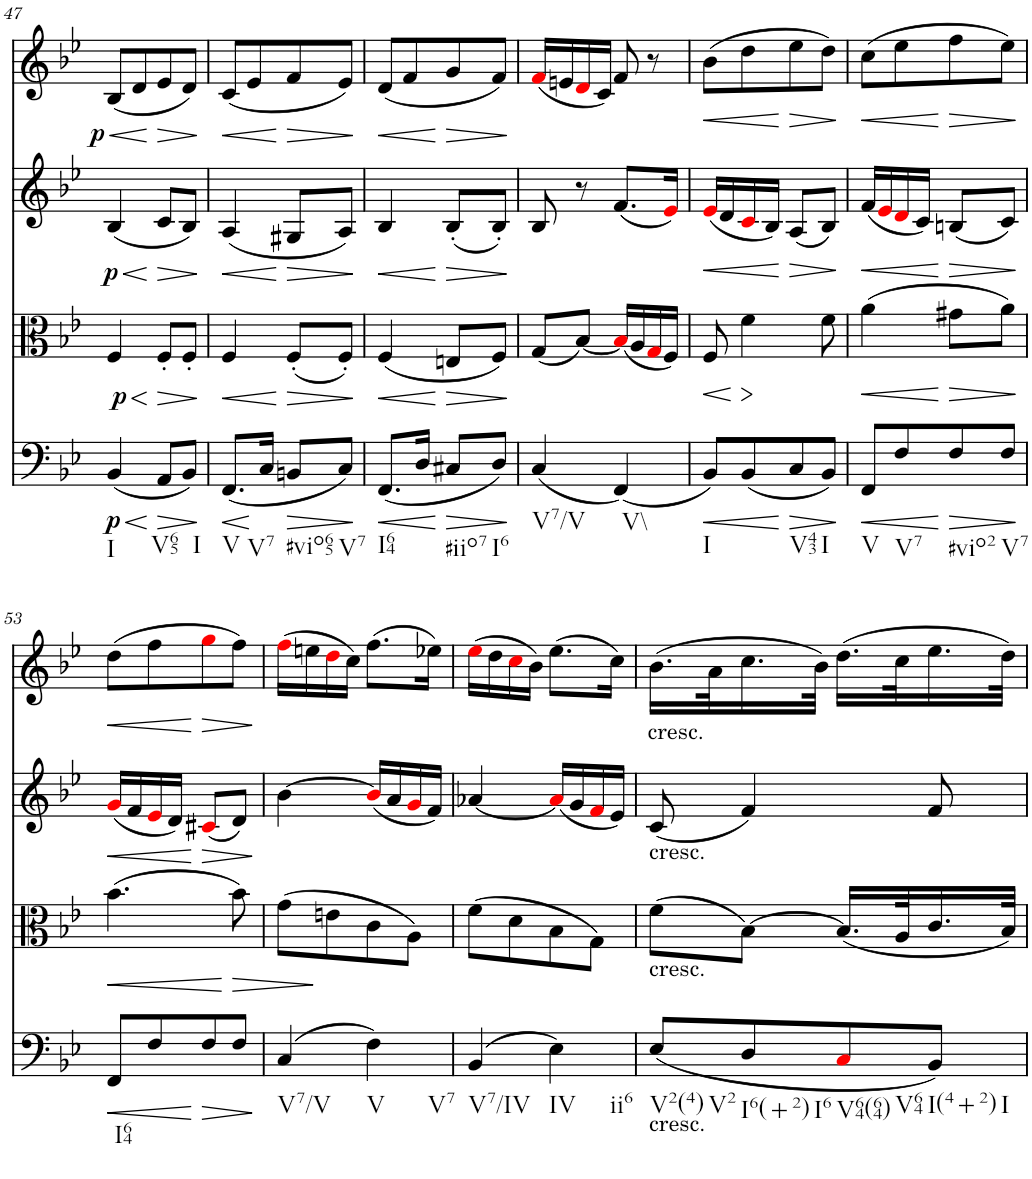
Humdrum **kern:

**kern	**dynam	**kern	**dynam	**kern	**dynam	**kern	**dynam
*part4	*part4	*part3	*part3	*part2	*part2	*part1	*part1
*staff4	*staff4	*staff3	*staff3	*staff2	*staff2	*staff1	*staff1
*I"Violoncello	*	*I"Viola	*	*I"Violin II	*	*I"Violin I	*
!!LO:PB:g=z
*clefF4	*	*clefC3	*	*clefG2	*	*clefG2	*
*k[b-e-]	*	*k[b-e-]	*	*k[b-e-]	*	*k[b-e-]	*
*M2/4	*	*M2/4	*	*M2/4	*	*M2/4	*
=47	=47	=47	=47	=47	=47	=47	=47
!LO:TX:b:t=I	!	!	!	!	!	!	!
!	!LO:HP:b	!	!LO:HP:b	!	!LO:HP:b	!	!LO:HP:b
!	!LO:DY:n=1:b	!	!LO:DY:n=1:b	!	!LO:DY:n=1:b	!	!LO:DY:n=1:b
(4BB-/	< p	4F/	< p	(4B-/	< p	(8B-/L	< p
.	.	.	.	.	.	8d/	.
!LO:TX:b:t=V65	!	!	!	!	!	!	!
!	!LO:HP:n=1:b	!	!LO:HP:n=1:b	!	!LO:HP:n=1:b	!	!LO:HP:n=1:b
8AA/L	[ >	8F'/L	[ >	8c/L	[ >	8e-/	[ >
!LO:TX:b:t=I	!	!	!	!	!	!	!
8BB-/J)	.	8F'/J	.	8B-/J)	.	8d/J)	.
.	]	.	]	.	]	.	]
=48	=48	=48	=48	=48	=48	=48	=48
!LO:TX:b:t=V	!	!	!	!	!	!	!
!LO:TX:b:t=V7	!	!	!	!	!	!	!
!	!LO:HP:b	!	!LO:HP:b	!	!LO:HP:b	!	!LO:HP:b
(8.FF/L	<	4F/	<	(4A/	<	(8c/L	<
.	.	.	.	.	.	8e-/	.
16C/Jk	[	.	.	.	.	.	.
!LO:TX:b:t=#vio65	!	!	!	!	!	!	!
!	!LO:HP:b	!	!LO:HP:n=1:b	!	!LO:HP:n=1:b	!	!LO:HP:n=1:b
8BBn/L	>	(8F'/L	[ >	8G#X/L	[ >	8f/	[ >
!LO:TX:b:t=V7	!	!	!	!	!	!	!
8C/J)	.	8F'/J)	.	8A/J)	.	8e-/J)	.
.	]	.	]	.	]	.	]
=49	=49	=49	=49	=49	=49	=49	=49
!LO:TX:b:t=I64	!	!	!	!	!	!	!
!	!LO:HP:b	!	!LO:HP:b	!	!LO:HP:b	!	!LO:HP:b
(8.FF/L	<	(4F/	<	4B-/	<	(8d/L	<
.	.	.	.	.	.	8f/	.
16D/Jk	.	.	.	.	.	.	.
!LO:TX:b:t=#iio7	!	!	!	!	!	!	!
!	!LO:HP:n=1:b	!	!LO:HP:n=1:b	!	!LO:HP:n=1:b	!	!LO:HP:n=1:b
8C#X/L	[ >	8En/L	[ >	(8B-'/L	[ >	8g/	[ >
!LO:TX:b:t=I6	!	!	!	!	!	!	!
8D/J)	.	8F/J)	.	8B-'/J)	.	8f/J)	.
.	]	.	]	.	]	.	]
=50	=50	=50	=50	=50	=50	=50	=50
!LO:TX:b:t=V7/V	!	!	!	!	!	!	!
(4C/	.	(8G/L	.	8B-/	.	(16fi/LL	.
.	.	.	.	.	.	16en/	.
.	.	[8B-/J)	.	8r	.	16di/	.
.	.	.	.	.	.	16c/JJ)	.
!LO:TX:b:t=V\\	!	!	!	!	!	!	!
(4FF/)	.	(16B-i/LL]	.	(8.f/L	.	8f/	.
.	.	16A/	.	.	.	.	.
.	.	16Gi/	.	.	.	8r	.
.	.	16F/JJ)	.	16e-i/Jk)	.	.	.
=51	=51	=51	=51	=51	=51	=51	=51
!LO:TX:b:t=I	!	!	!	!	!	!	!
!	!LO:HP:b	!	!LO:HP:b	!	!LO:HP:b	!	!LO:HP:b
8BB-/L)	<	8F/	<	(16e-i/LL	<	(8b-\L	<
.	.	.	.	16d/	.	.	.
!	!	!	!LO:HP:n=1:b	!	!	!	!
(8BB-/	.	4f\	[ >	16ci/	.	8dd\	.
.	.	.	.	16B-/JJ)	.	.	.
!LO:TX:b:t=V43	!	!	!	!	!	!	!
!	!LO:HP:n=1:b	!	!	!	!LO:HP:n=1:b	!	!LO:HP:n=1:b
8C/	[ >	.	.	(8A/L	[ >	8ee-\	[ >
!LO:TX:b:t=I	!	!	!	!	!	!	!
8BB-/J)	.	8f\	.	8B-/J)	.	8dd\J)	.
.	]	.	]	.	]	.	]
=52	=52	=52	=52	=52	=52	=52	=52
!LO:TX:b:t=V	!	!	!	!	!	!	!
!	!LO:HP:b	!	!LO:HP:b	!	!LO:HP:b	!	!LO:HP:b
8FF/L	<	(4a\	<	(16f/LL	<	(8cc\L	<
.	.	.	.	16e-i/	.	.	.
!LO:TX:b:t=V7	!	!	!	!	!	!	!
8F/	.	.	.	16di/	.	8ee-\	.
.	.	.	.	16c/JJ)	.	.	.
!LO:TX:b:t=#vio2	!	!	!	!	!	!	!
!	!LO:HP:n=1:b	!	!LO:HP:n=1:b	!	!LO:HP:n=1:b	!	!LO:HP:n=1:b
8F/	[ >	8g#X\L	[ >	(8Bn/L	[ >	8ff\	[ >
!LO:TX:b:t=V7	!	!	!	!	!	!	!
8F/J	.	8a\J)	.	8c/J)	.	8ee-\J)	.
.	]	.	]	.	]	.	]
!!LO:LB:g=z
=53	=53	=53	=53	=53	=53	=53	=53
!LO:TX:b:t=I64	!	!	!	!	!	!	!
!	!LO:HP:b	!	!LO:HP:b	!	!LO:HP:b	!	!LO:HP:b
8FF/L	<	(4.b-\	<	(16gi/LL	<	(8dd\L	<
.	.	.	.	16f/	.	.	.
8F/	.	.	.	16e-i/	.	8ff\	.
.	.	.	.	16d/JJ)	.	.	.
!	!LO:HP:n=1:b	!	!	!	!LO:HP:n=1:b	!	!LO:HP:n=1:b
8F/	[ >	.	.	(8c#Xi/L	[ >	8ggi\	[ >
!	!	!	!LO:HP:n=1:b	!	!	!	!
8F/J	.	8b-\)	[ >	8d/J)	.	8ff\J)	.
.	]	.	]	.	]	.	]
=54	=54	=54	=54	=54	=54	=54	=54
!LO:TX:b:t=V7/V	!	!	!	!	!	!	!
(4C/	.	(8g\L	.	[4b-\	.	(16ffi\LL	.
.	.	.	.	.	.	16een\	.
.	.	8en\	.	.	.	16ddi\	.
.	.	.	.	.	.	16cc\JJ)	.
!LO:TX:b:t=V	!	!	!	!	!	!	!
!LO:TX:b:t=V7	!	!	!	!	!	!	!
4F\)	.	8c\	.	(16b-i/LL]	.	(8.ff\L	.
.	.	.	.	16a/	.	.	.
.	.	8A\J)	.	16gi/	.	.	.
.	.	.	.	16f/JJ)	.	16ee-X\Jk)	.
=55	=55	=55	=55	=55	=55	=55	=55
!LO:TX:b:t=V7/IV	!	!	!	!	!	!	!
(4BB-/	.	(8f\L	.	[4a-X/	.	(16ee-i\LL	.
.	.	.	.	.	.	16dd\	.
.	.	8d\	.	.	.	16cci\	.
.	.	.	.	.	.	16b-\JJ)	.
!LO:TX:b:t=IV	!	!	!	!	!	!	!
!LO:TX:b:t=ii6	!	!	!	!	!	!	!
4E-\)	.	8B-\	.	(16a-i/LL]	.	(8.ee-\L	.
.	.	.	.	16g/	.	.	.
.	.	8G\J)	.	16fi/	.	.	.
.	.	.	.	16e-/JJ)	.	16cc\Jk)	.
=56	=56	=56	=56	=56	=56	=56	=56
!	!	!	!	!	!	!LO:TX:b:t=cresc.	!
!	!	!LO:TX:a:t=cresc.	!	!	!	!	!
!LO:TX:a:t=cresc.	!	!	!	!	!	!	!
!LO:TX:b:t=cresc.	!	!	!	!	!	!	!
!LO:TX:b:t=V2(4)	!	!	!	!	!	!	!
!LO:TX:b:t=V2	!	!	!	!	!	!	!
(8E-/L	.	(8f\L	.	(8c/	.	(16.b-\LL	.
.	.	.	.	.	.	32a\K	.
!LO:TX:b:t=I6(+2)	!	!	!	!	!	!	!
!LO:TX:b:t=I6	!	!	!	!	!	!	!
8D/	.	[8B-\J)	.	4f/)	.	16.cc\	.
.	.	.	.	.	.	32b-\JJk)	.
!LO:TX:b:t=V64(64)	!	!	!	!	!	!	!
!LO:TX:b:t=V64	!	!	!	!	!	!	!
8Ci/	.	(16.B-/LL]	.	.	.	(16.dd\LL	.
.	.	32A/K	.	.	.	32cc\K	.
!LO:TX:b:t=I(4+2)	!	!	!	!	!	!	!
!LO:TX:b:t=I	!	!	!	!	!	!	!
8BB-/J)	.	16.c/	.	8f/	.	16.ee-\	.
.	.	32B-/JJk)	.	.	.	32dd\JJk)	.
=	=	=	=	=	=	=	=
*-	*-	*-	*-	*-	*-	*-	*-
